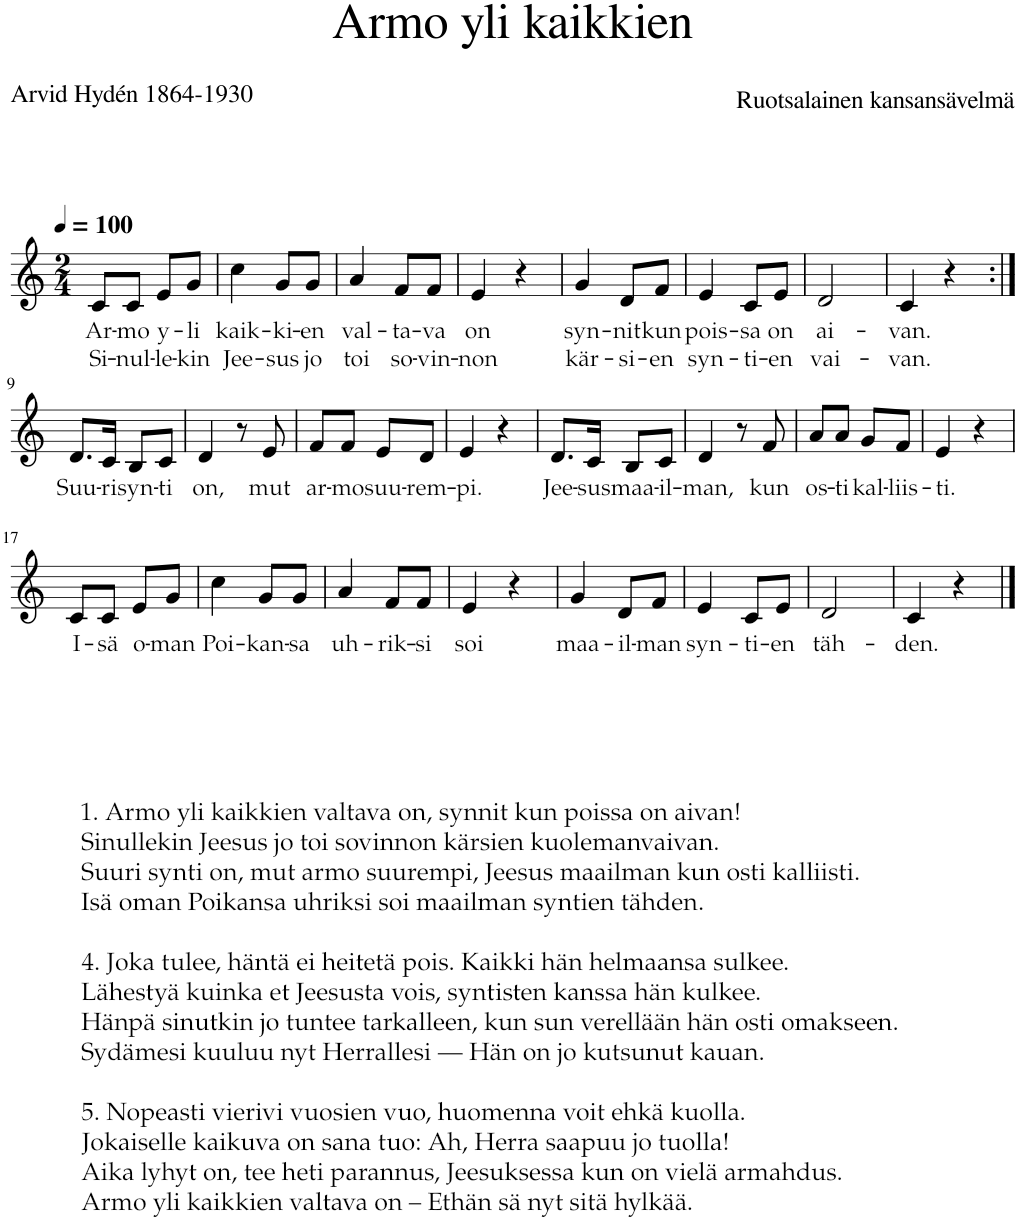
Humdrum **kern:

**kern	**text	**text
*part1	*part1	*part1
*staff1	*staff1	*staff1
*I"Piano	*	*
*I'Pno.	*	*
*clefG2	*	*
*k[]	*	*
*M2/4	*	*
*MM100	*	*
=1	=1	=1
!	!LO:LY:b	!LO:LY:b
8c/L	Ar-	Si-
!	!LO:LY:b	!LO:LY:b
8c/J	-mo	-nul-
!	!LO:LY:b	!LO:LY:b
8e/L	y-	-le-
!	!LO:LY:b	!LO:LY:b
8g/J	-li	-kin
=2	=2	=2
!	!LO:LY:b	!LO:LY:b
4cc\	kaik-	Jee-
!	!LO:LY:b	!LO:LY:b
8g/L	-ki-	-sus
!	!LO:LY:b	!LO:LY:b
8g/J	-en	jo
=3	=3	=3
!	!LO:LY:b	!LO:LY:b
4a/	val-	toi
!	!LO:LY:b	!LO:LY:b
8f/L	-ta-	so-
!	!LO:LY:b	!LO:LY:b
8f/J	-va	-vin-
=4	=4	=4
!	!LO:LY:b	!LO:LY:b
4e/	on	-non
4r	.	.
=5	=5	=5
!	!LO:LY:b	!LO:LY:b
4g/	syn-	kär-
!	!LO:LY:b	!LO:LY:b
8d/L	-nit	-si-
!	!LO:LY:b	!LO:LY:b
8f/J	kun	-en
=6	=6	=6
!	!LO:LY:b	!LO:LY:b
4e/	pois-	syn-
!	!LO:LY:b	!LO:LY:b
8c/L	-sa	-ti-
!	!LO:LY:b	!LO:LY:b
8e/J	on	-en
=7	=7	=7
!	!LO:LY:b	!LO:LY:b
2d/	ai-	vai-
=8	=8	=8
!	!LO:LY:b	!LO:LY:b
4c/	-van.	-van.
4r	.	.
!!LO:LB:g=z
=9:|!	=9:|!	=9:|!
!	!LO:LY:b	!
8.d/L	Suu-	.
!	!LO:LY:b	!
16c/Jk	-ri	.
!	!LO:LY:b	!
8B/L	syn-	.
!	!LO:LY:b	!
8c/J	-ti	.
=10	=10	=10
!	!LO:LY:b	!
4d/	on,	.
8r	.	.
!	!LO:LY:b	!
8e/	mut	.
=11	=11	=11
!	!LO:LY:b	!
8f/L	ar-	.
!	!LO:LY:b	!
8f/J	-mo	.
!	!LO:LY:b	!
8e/L	suu-	.
!	!LO:LY:b	!
8d/J	-rem-	.
=12	=12	=12
!	!LO:LY:b	!
4e/	-pi.	.
4r	.	.
=13	=13	=13
!	!LO:LY:b	!
8.d/L	Jee-	.
!	!LO:LY:b	!
16c/Jk	-sus	.
!	!LO:LY:b	!
8B/L	maa-	.
!	!LO:LY:b	!
8c/J	-il-	.
=14	=14	=14
!	!LO:LY:b	!
4d/	-man,	.
8r	.	.
!	!LO:LY:b	!
8f/	kun	.
=15	=15	=15
!	!LO:LY:b	!
8a/L	os-	.
!	!LO:LY:b	!
8a/J	-ti	.
!	!LO:LY:b	!
8g/L	kal-	.
!	!LO:LY:b	!
8f/J	-liis-	.
=16	=16	=16
!	!LO:LY:b	!
4e/	-ti.	.
4r	.	.
!!LO:LB:g=z
=17	=17	=17
!	!LO:LY:b	!
8c/L	I-	.
!	!LO:LY:b	!
8c/J	-sä	.
!	!LO:LY:b	!
8e/L	o-	.
!	!LO:LY:b	!
8g/J	-man	.
=18	=18	=18
!	!LO:LY:b	!
4cc\	Poi-	.
!	!LO:LY:b	!
8g/L	-kan-	.
!	!LO:LY:b	!
8g/J	-sa	.
=19	=19	=19
!	!LO:LY:b	!
4a/	uh-	.
!	!LO:LY:b	!
8f/L	-rik-	.
!	!LO:LY:b	!
8f/J	-si	.
=20	=20	=20
!	!LO:LY:b	!
4e/	soi	.
4r	.	.
=21	=21	=21
!	!LO:LY:b	!
4g/	maa-	.
!	!LO:LY:b	!
8d/L	-il-	.
!	!LO:LY:b	!
8f/J	-man	.
=22	=22	=22
!	!LO:LY:b	!
4e/	syn-	.
!	!LO:LY:b	!
8c/L	-ti-	.
!	!LO:LY:b	!
8e/J	-en	.
=23	=23	=23
!	!LO:LY:b	!
2d/	täh-	.
=24	=24	=24
!	!LO:LY:b	!
4c/	-den.	.
4r	.	.
==	==	==
*-	*-	*-
